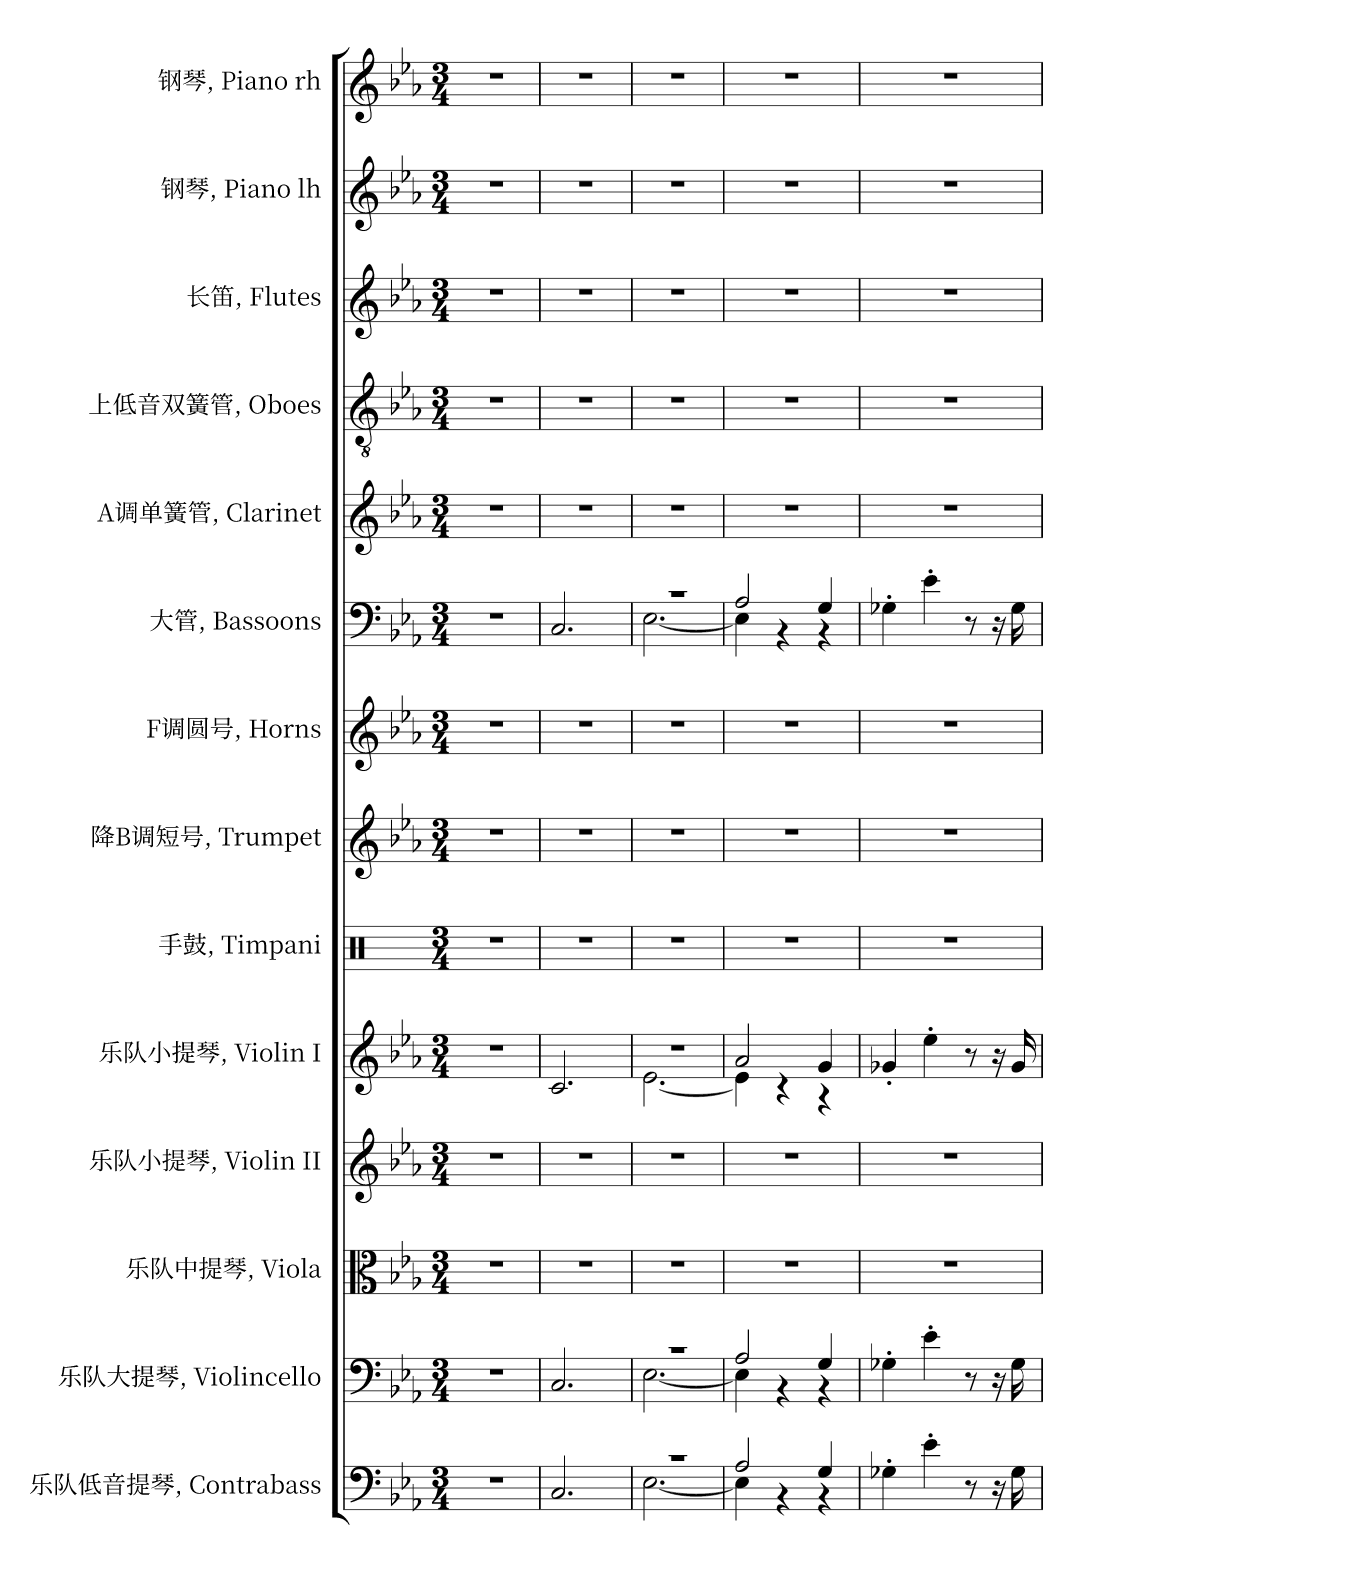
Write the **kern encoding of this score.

**kern	**kern	**kern	**kern	**kern	**kern	**kern	**kern	**kern	**kern	**kern	**kern	**kern	**kern
*part14	*part13	*part12	*part11	*part10	*part9	*part8	*part7	*part6	*part5	*part4	*part3	*part2	*part1
*staff14	*staff13	*staff12	*staff11	*staff10	*staff9	*staff8	*staff7	*staff6	*staff5	*staff4	*staff3	*staff2	*staff1
*I"乐队低音提琴, Contrabass	*I"乐队大提琴, Violincello	*I"乐队中提琴, Viola	*I"乐队小提琴, Violin II	*I"乐队小提琴, Violin I	*I"手鼓, Timpani	*I"降B调短号, Trumpet	*I"F调圆号, Horns	*I"大管, Bassoons	*I"A调单簧管, Clarinet	*I"上低音双簧管, Oboes	*I"长笛, Flutes	*I"钢琴, Piano lh	*I"钢琴, Piano rh
*I'Cbs.	*	*	*	*	*	*	*I'F Hn.	*I'Bsn.	*I'A Cl.	*	*I'Fl.	*I'Pno.	*I'Pno.
*clefF4	*clefF4	*clefC3	*clefG2	*clefG2	*clefX	*clefG2	*clefG2	*clefF4	*clefG2	*clefGv2	*clefG2	*clefG2	*clefG2
*ITrd7c12	*	*	*	*	*	*ITrd1c2	*ITrd4c7	*	*ITrd2c3	*	*	*	*
*k[b-e-a-]	*k[b-e-a-]	*k[b-e-a-]	*k[b-e-a-]	*k[b-e-a-]	*k[]	*k[b-e-a-d-g-]	*k[b-e-a-d-]	*k[b-e-a-]	*k[]	*k[b-e-a-]	*k[b-e-a-]	*k[b-e-a-]	*k[b-e-a-]
*M3/4	*M3/4	*M3/4	*M3/4	*M3/4	*M3/4	*M3/4	*M3/4	*M3/4	*M3/4	*M3/4	*M3/4	*M3/4	*M3/4
*MM140	*MM140	*MM140	*MM140	*MM140	*MM140	*MM140	*MM140	*MM140	*MM140	*MM140	*MM140	*MM140	*MM140
=1	=1	=1	=1	=1	=1	=1	=1	=1	=1	=1	=1	=1	=1
2.r	2.r	2.r	2.r	2.r	2.r	2.r	2.r	2.r	2.r	2.r	2.r	2.r	2.r
=2	=2	=2	=2	=2	=2	=2	=2	=2	=2	=2	=2	=2	=2
2.CC/	2.C/	2.r	2.r	2.c/	2.r	2.r	2.r	2.C/	2.r	2.r	2.r	2.r	2.r
=3	=3	=3	=3	=3	=3	=3	=3	=3	=3	=3	=3	=3	=3
*^	*^	*	*	*^	*	*	*	*^	*	*	*	*	*
2.r	[2.EE-\	2.r	[2.E-\	2.r	2.r	2.r	[2.e-\	2.r	2.r	2.r	2.r	[2.E-\	2.r	2.r	2.r	2.r	2.r
=4	=4	=4	=4	=4	=4	=4	=4	=4	=4	=4	=4	=4	=4	=4	=4	=4	=4
2AA-/	4EE-\]	2A-/	4E-\]	2.r	2.r	2a-/	4e-\]	2.r	2.r	2.r	2A-/	4E-\]	2.r	2.r	2.r	2.r	2.r
.	4r	.	4r	.	.	.	4r	.	.	.	.	4r	.	.	.	.	.
4GG/	4r	4G/	4r	.	.	4g/	4r	.	.	.	4G/	4r	.	.	.	.	.
*v	*v	*	*	*	*	*v	*v	*	*	*	*v	*v	*	*	*	*	*
*	*v	*v	*	*	*	*	*	*	*	*	*	*	*	*
=5	=5	=5	=5	=5	=5	=5	=5	=5	=5	=5	=5	=5	=5
4GG-X'\	4G-X'\	2.r	2.r	4g-X'/	2.r	2.r	2.r	4G-X'\	2.r	2.r	2.r	2.r	2.r
4E-'\	4e-'\	.	.	4ee-'\	.	.	.	4e-'\	.	.	.	.	.
8r	8r	.	.	8r	.	.	.	8r	.	.	.	.	.
16r	16r	.	.	16r	.	.	.	16r	.	.	.	.	.
16GG-\	16G-\	.	.	16g-/	.	.	.	16G-\	.	.	.	.	.
=	=	=	=	=	=	=	=	=	=	=	=	=	=
*-	*-	*-	*-	*-	*-	*-	*-	*-	*-	*-	*-	*-	*-
